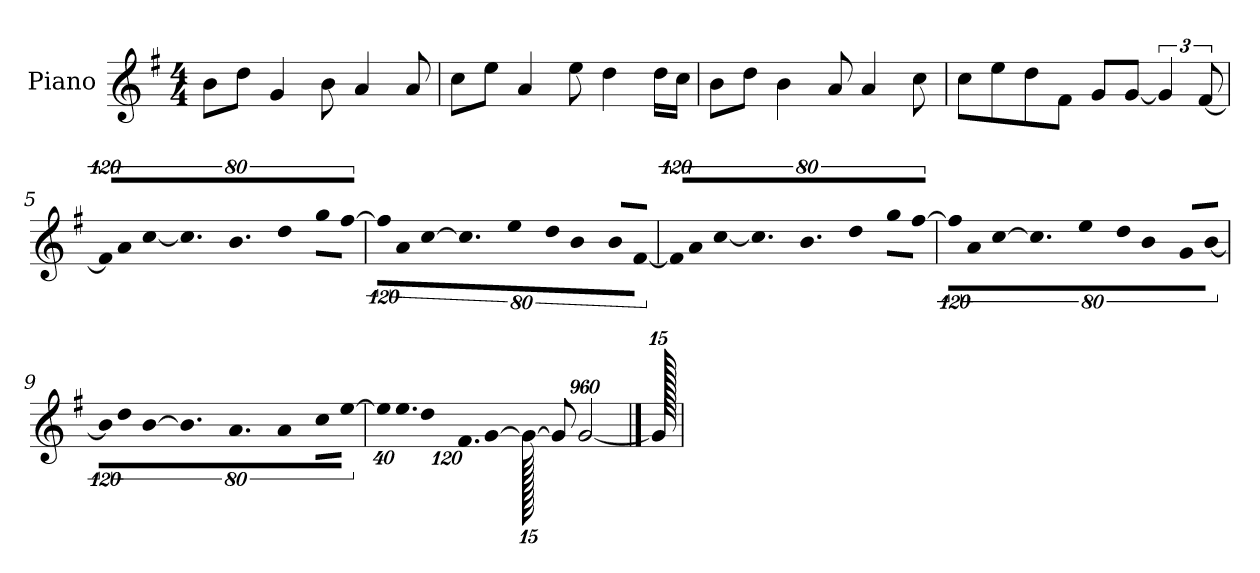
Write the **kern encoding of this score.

**kern
*part1
*staff1
*I"Piano
*I'P-no
*clefG2
*k[f#]
*M4/4
*MM90
=1
8b\L
8dd\J
4g/
8b\
4a/
8a/
=2
8cc\L
8ee\J
4a/
8ee\
4dd\
16dd\LL
16cc\JJ
=3
8b\L
8dd\J
4b\
8a/
4a/
8cc\
=4
8cc\L
8ee\
8dd\
8f#\J
8g/L
[8g/J
6g/]
[12f#/
=5
!LO:N:vis=16
1920%107f#/KL]
!LO:N:vis=8
640%71a/
!LO:N:vis=16
[1920%107cc/K
9.cc/]
9.b/J
!LO:N:vis=4
1920%427dd\
!LO:N:vis=8
640%71gg\L
!LO:N:vis=8
[640%71ff#\J
!!LO:LB:g=z
=6
!LO:N:vis=16
1920%107ff#\KL]
!LO:N:vis=8
640%71a\
!LO:N:vis=16
[1920%107cc\K
9.cc\]
!LO:N:vis=16
1920%107ee\K
!LO:N:vis=8
640%71dd\J
!LO:N:vis=4
1920%427b\
!LO:N:vis=8
640%71b/L
!LO:N:vis=8
[640%71f#/J
=7
!LO:N:vis=16
1920%107f#/KL]
!LO:N:vis=8
640%71a/
!LO:N:vis=16
[1920%107cc/K
9.cc/]
9.b/J
!LO:N:vis=4
1920%427dd\
!LO:N:vis=8
640%71gg\L
!LO:N:vis=8
[640%71ff#\J
=8
!LO:N:vis=16
1920%107ff#\KL]
!LO:N:vis=8
640%71a\
!LO:N:vis=16
[1920%107cc\K
9.cc\]
!LO:N:vis=16
1920%107ee\K
!LO:N:vis=8
640%71dd\J
!LO:N:vis=4
1920%427b\
!LO:N:vis=8
640%71g/L
!LO:N:vis=8
[640%71b/J
=9
!LO:N:vis=16
1920%107b\KL]
!LO:N:vis=8
640%71dd\
!LO:N:vis=16
[1920%107b\K
9.b\]
9.a\J
!LO:N:vis=4
1920%427a/
!LO:N:vis=8
640%71cc\L
!LO:N:vis=8
[640%71ee\J
!!LO:LB:g=z
=10
*Xbrackettup
!LO:N:vis=32
640%23ee\KLL]
!LO:N:vis=16.
960%103ee\J
!LO:N:vis=8
960%137dd\
!LO:N:vis=16.
960%103f#\L
[384%41g\J
1920g\_
8g/]
[1920%719g/
==11
1920g/]
=
*-
